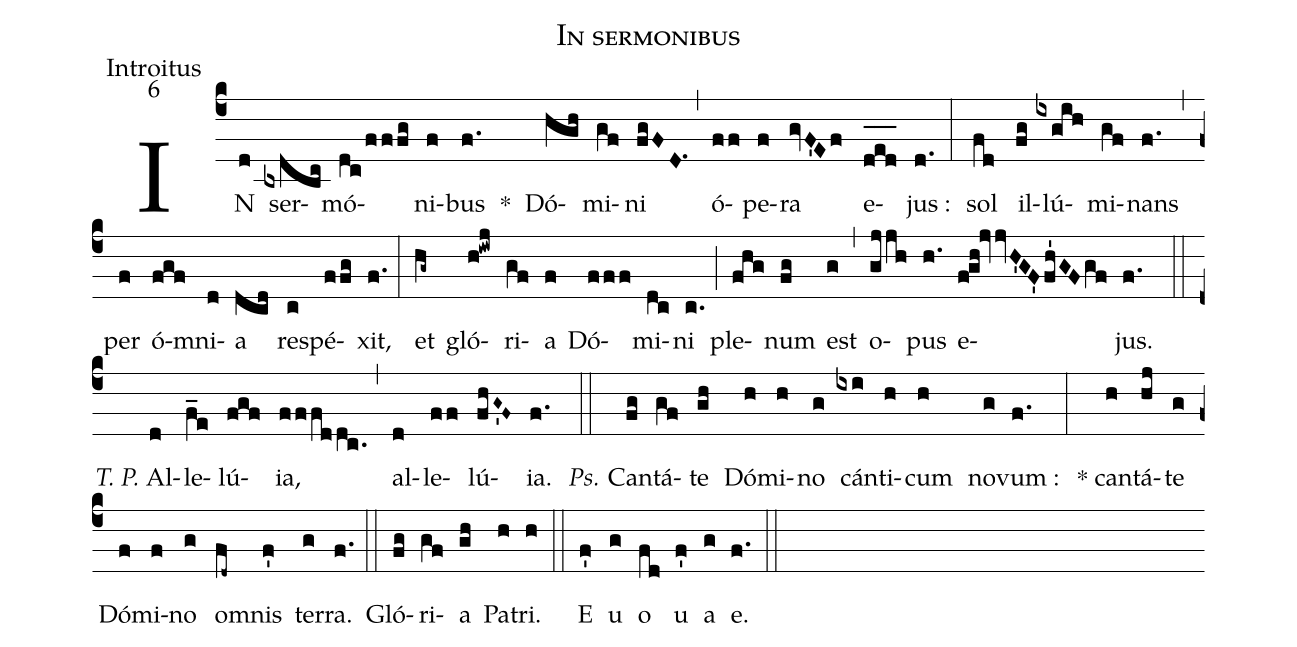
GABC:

name:In sermonibus;
office-part:Introitus;
mode:6;
%%
(c4) IN(d) ser(bxdbc)mó(dc/fffg)ni(f)bus(f.) *() Dó(hgh)mi(gf)ni(fgFD.1) (,) ó(ff)pe(f)ra(gvF'Ef) e(d_[oh:h]e_[oh:h]d_[oh:h])jus :(d.) (:) sol(fd) il(fg)lú(ixgih)mi(gf)nans(f.) (,) per(f) ó(fgf)mni(d)a(dcd) re(c)spé(ffg)xit,(f.) (:) et(hg~) gló(h!iwj)ri(gf)a(f) Dó(fff)mi(dc)ni(c.) (;) ple(fhg)num(fg) est(g) (,) o(gjjh)pus(h.) e(fgh!jvvH'GF'fh'GFgf)jus.(f.) (::)
<i>T. P.</i> Al(d)le(f_e)lú(fgf){ia},(fffddc.) (,) al(d)le(ff)lú(fhG'~F~){ia}.(f.) (::) <i>Ps.</i> Can(fg)tá(gf)te(gh) Dó(h)mi(h)no(g) cán(ixi)ti(h)cum(h) no(g)vum :(f.) (:) * can(h)tá(hj)te(g) Dó(f)mi(f)no(g) o(fd~)mnis(f') ter(g)ra.(f.) (::) Gló(fg)ri(gf)a(gh) Pa(h)tri.(h) (::) <eu>E(f') u(g) o(fd) u(f') a(g) e.</eu>(f.) (::)
